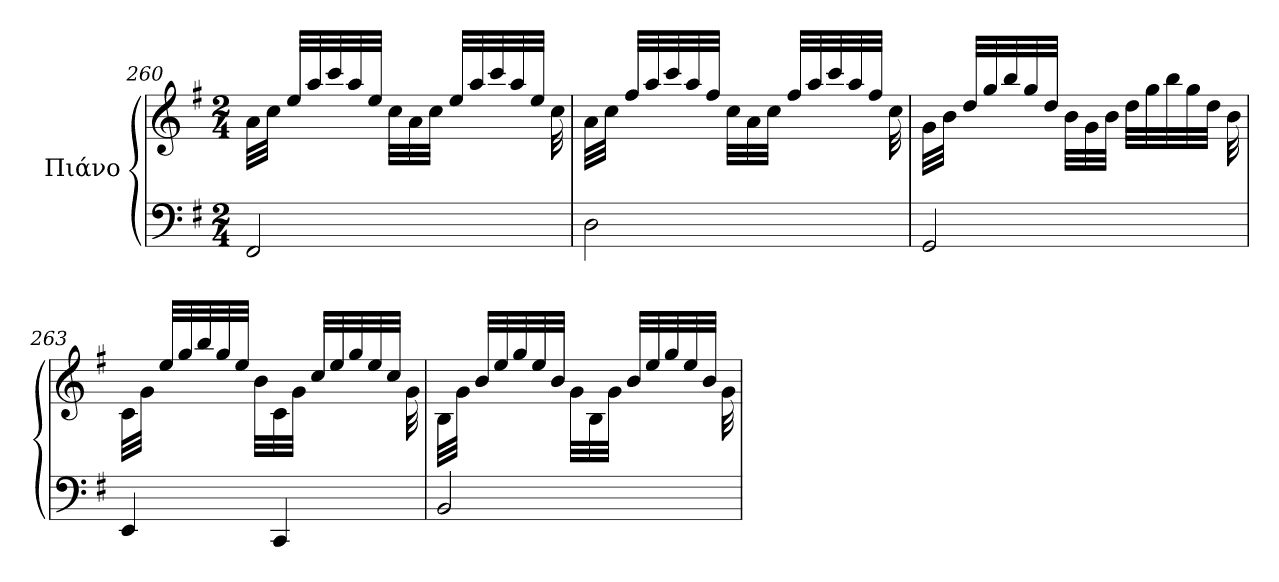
**kern	**kern
*part1	*part1
*staff2	*staff1
*I"Πιάνο	*
*clefF4	*clefG2
*k[f#]	*k[f#]
*M2/4	*M2/4
=260	=260
2FF#/	32a\LLL
.	32cc\JJJ
.	32ee/LLL
.	32aa/
.	32ccc/
.	32aa/
.	32ee/JJJ
.	32cc\LLL
.	32a\
.	32cc\JJJ
.	32ee/LLL
.	32aa/
.	32ccc/
.	32aa/
.	32ee/JJJ
.	32cc\
!!LO:PB:g=z
=261	=261
2D\	32a\LLL
.	32cc\JJJ
.	32ff#/LLL
.	32aa/
.	32ccc/
.	32aa/
.	32ff#/JJJ
.	32cc\LLL
.	32a\
.	32cc\JJJ
.	32ff#/LLL
.	32aa/
.	32ccc/
.	32aa/
.	32ff#/JJJ
.	32cc\
=262	=262
2GG/	32g\LLL
.	32b\JJJ
.	32dd/LLL
.	32gg/
.	32bb/
.	32gg/
.	32dd/JJJ
.	32b\LLL
.	32g\
.	32b\JJJ
.	32dd\LLL
.	32gg\
.	32bb\
.	32gg\
.	32dd\JJJ
.	32b\
!!LO:LB:g=z
=263	=263
4EE/	32c\LLL
.	32g\JJJ
.	32ee/LLL
.	32gg/
.	32bb/
.	32gg/
.	32ee/JJJ
.	32b\LLL
4CC/	32c\
.	32g\JJJ
.	32cc/LLL
.	32ee/
.	32gg/
.	32ee/
.	32cc/JJJ
.	32g\
=264	=264
2BB/	32B\LLL
.	32g\JJJ
.	32b/LLL
.	32ee/
.	32gg/
.	32ee/
.	32b/JJJ
.	32g\LLL
.	32B\
.	32g\JJJ
.	32b/LLL
.	32ee/
.	32gg/
.	32ee/
.	32b/JJJ
.	32g\
=	=
*-	*-
